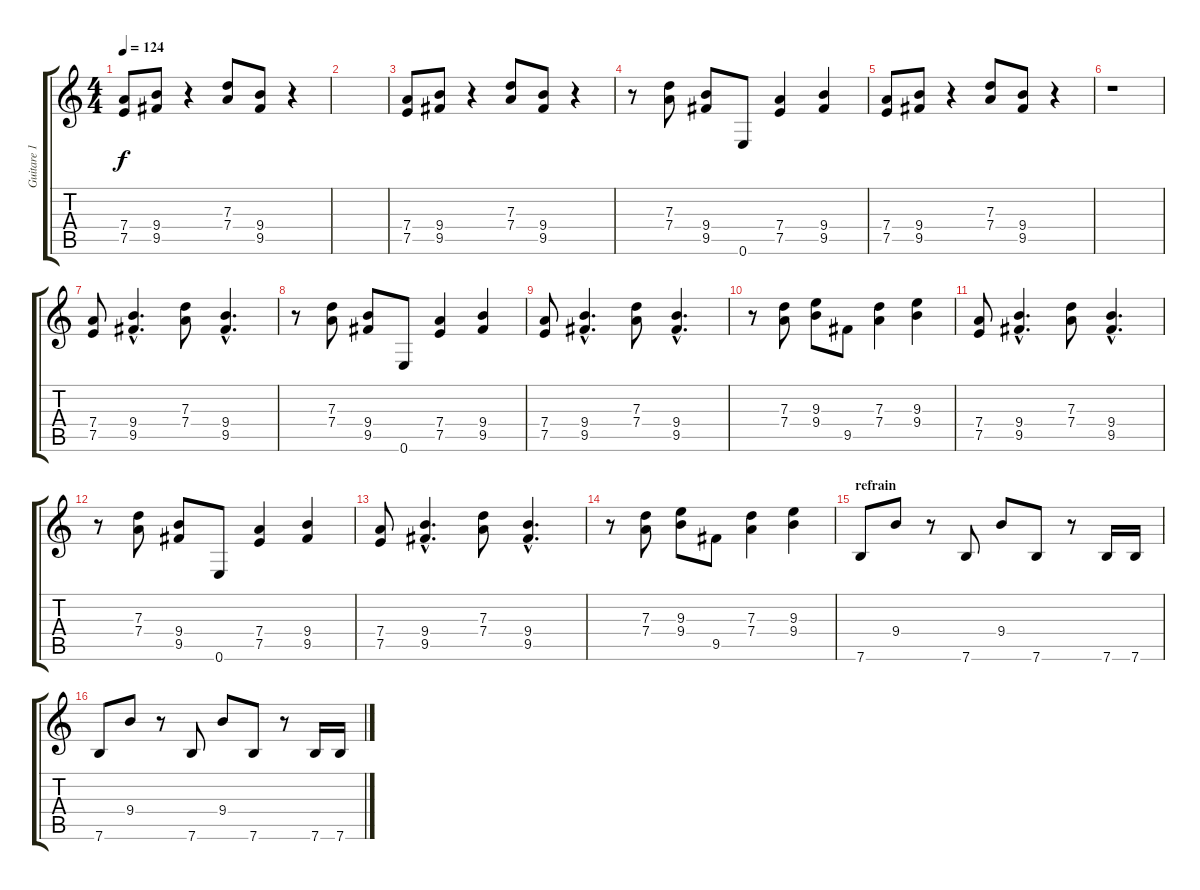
\track ("Guitare 1" "Guitare 1") {instrument distortionguitar}
\staff {score tabs}
\tuning (E4 B3 G3 D3 A2 E2) {hide}
\ts (4 4)
\tempo 124
\clef g2
\ks c
(7.4 7.5).8{dy f} (9.4 9.5).8 r.4 (7.3 7.4).8 (9.4 9.5).8 r.4 |
|
(7.4 7.5).8 (9.4 9.5).8 r.4 (7.3 7.4).8 (9.4 9.5).8 r.4 |
r.8 (7.3 7.4).8 (9.4 9.5).8 0.6.8 (7.4 7.5).4 (9.4 9.5).4 |
(7.4 7.5).8 (9.4 9.5).8 r.4 (7.3 7.4).8 (9.4 9.5).8 r.4 |
r.1 |
(7.4 7.5).8 (9.4{hac} 9.5{hac}).4{d} (7.3 7.4).8 (9.4{hac} 9.5{hac}).4{d} |
r.8 (7.3 7.4).8 (9.4 9.5).8 0.6.8 (7.4 7.5).4 (9.4 9.5).4 |
(7.4 7.5).8 (9.4{hac} 9.5{hac}).4{d} (7.3 7.4).8 (9.4{hac} 9.5{hac}).4{d} |
r.8 (7.3 7.4).8 (9.3 9.4).8 9.5.8 (7.3 7.4).4 (9.3 9.4).4 |
(7.4 7.5).8 (9.4{hac} 9.5{hac}).4{d} (7.3 7.4).8 (9.4{hac} 9.5{hac}).4{d} |
r.8 (7.3 7.4).8 (9.4 9.5).8 0.6.8 (7.4 7.5).4 (9.4 9.5).4 |
(7.4 7.5).8 (9.4{hac} 9.5{hac}).4{d} (7.3 7.4).8 (9.4{hac} 9.5{hac}).4{d} |
r.8 (7.3 7.4).8 (9.3 9.4).8 9.5.8 (7.3 7.4).4 (9.3 9.4).4 |
\section ("" "refrain")
7.6.8 9.4.8 r.8 7.6.8 9.4.8 7.6.8 r.8 7.6.16 7.6.16 |
7.6.8 9.4.8 r.8 7.6.8 9.4.8 7.6.8 r.8 7.6.16 7.6.16
